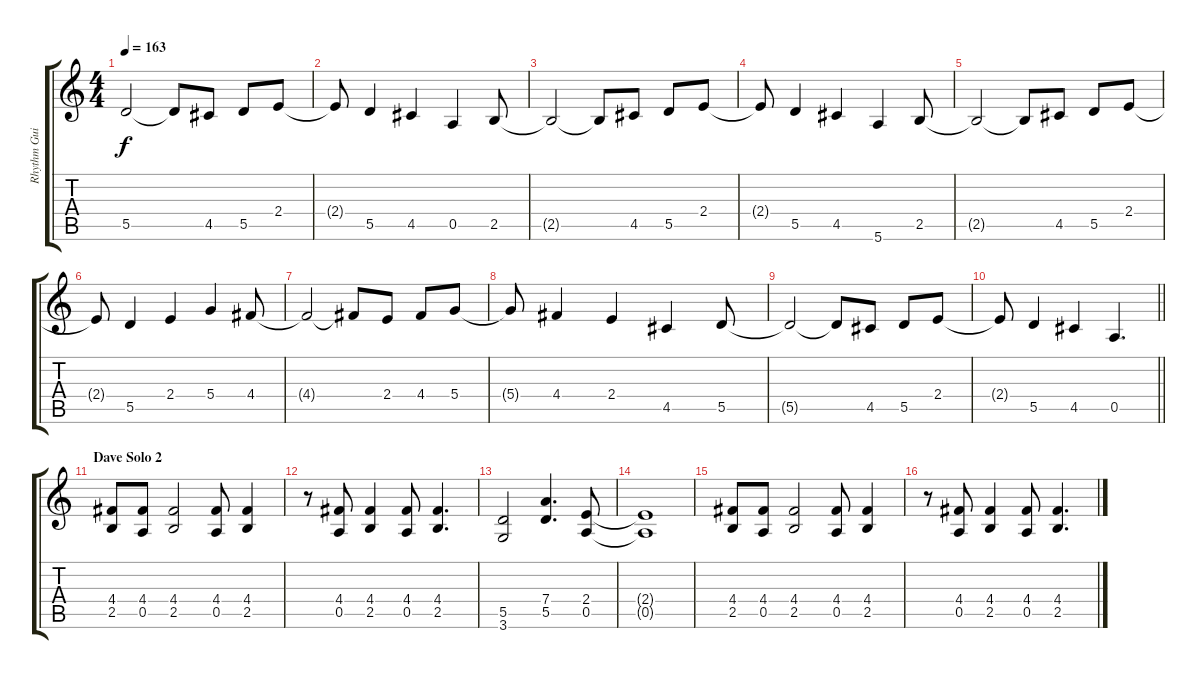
\track ("Rhythm Guitar R" "Rhythm Gui") {instrument distortionguitar}
\staff {score tabs}
\tuning (E4 B3 G3 D3 A2 E2) {hide}
\ts (4 4)
\tempo 163
\clef g2
\ks c
5.5{t}.2{dy f} 5.5{t}.8 4.5.8 5.5.8 2.4.8 |
2.4{t}.8 5.5.4 4.5.4 0.5.4 2.5.8 |
2.5{t}.2 2.5{t}.8 4.5.8 5.5.8 2.4.8 |
2.4{t}.8 5.5.4 4.5.4 5.6.4 2.5.8 |
2.5{t}.2 2.5{t}.8 4.5.8 5.5.8 2.4.8 |
2.4{t}.8 5.5.4 2.4.4 5.4.4 4.4.8 |
4.4{t}.2 4.4{t}.8 2.4.8 4.4.8 5.4.8 |
5.4{t}.8 4.4.4 2.4.4 4.5.4 5.5.8 |
5.5{t}.2 5.5{t}.8 4.5.8 5.5.8 2.4.8 |
\barLineRight lightlight
2.4{t}.8 5.5.4 4.5.4 0.5.4{d} |
\section ("" "Dave Solo 2")
(4.4 2.5).8{volume 11 balance 16} (4.4 0.5).8 (4.4 2.5).2 (4.4 0.5).8 (4.4 2.5).4 |
r.8 (4.4 0.5).8 (4.4 2.5).4 (4.4 0.5).8 (4.4 2.5).4{d} |
(5.5 3.6).2 (7.4 5.5).4{d} (2.4 0.5).8 |
(2.4{t} 0.5{t}).1 |
(4.4 2.5).8 (4.4 0.5).8 (4.4 2.5).2 (4.4 0.5).8 (4.4 2.5).4 |
r.8 (4.4 0.5).8 (4.4 2.5).4 (4.4 0.5).8 (4.4 2.5).4{d}
